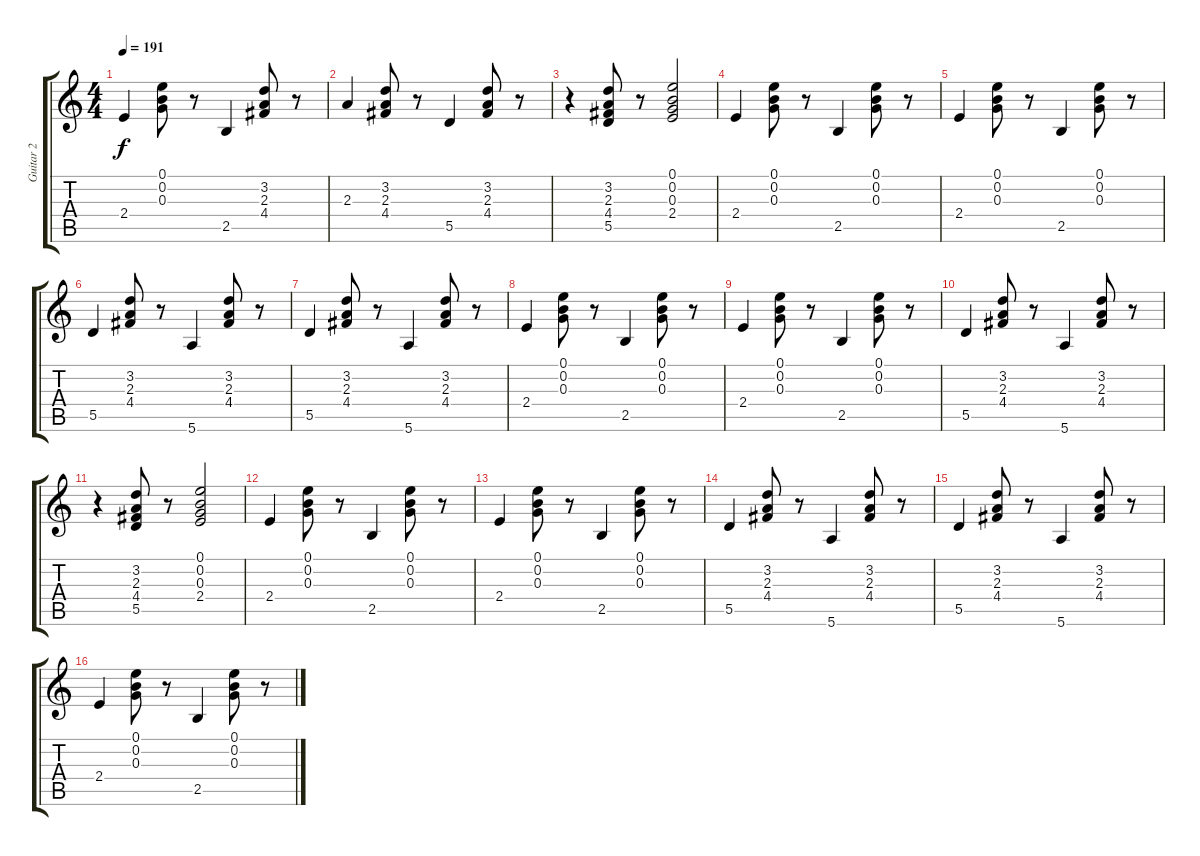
\track ("Guitar 2" "Guitar 2") {instrument acousticguitarsteel}
\staff {score tabs}
\tuning (E4 B3 G3 D3 A2 E2) {hide}
\ts (4 4)
\tempo 191
\clef g2
\ks c
2.4.4{dy f} (0.1 0.2 0.3).8 r.8 2.5.4 (3.2 2.3 4.4).8 r.8 |
2.3.4 (3.2 2.3 4.4).8 r.8 5.5.4 (3.2 2.3 4.4).8 r.8 |
r.4 (3.2 2.3 4.4 5.5).8 r.8 (0.1 0.2 0.3 2.4).2 |
2.4.4 (0.1 0.2 0.3).8 r.8 2.5.4 (0.1 0.2 0.3).8 r.8 |
2.4.4 (0.1 0.2 0.3).8 r.8 2.5.4 (0.1 0.2 0.3).8 r.8 |
5.5.4 (3.2 2.3 4.4).8 r.8 5.6.4 (3.2 2.3 4.4).8 r.8 |
5.5.4 (3.2 2.3 4.4).8 r.8 5.6.4 (3.2 2.3 4.4).8 r.8 |
2.4.4 (0.1 0.2 0.3).8 r.8 2.5.4 (0.1 0.2 0.3).8 r.8 |
2.4.4 (0.1 0.2 0.3).8 r.8 2.5.4 (0.1 0.2 0.3).8 r.8 |
5.5.4 (3.2 2.3 4.4).8 r.8 5.6.4 (3.2 2.3 4.4).8 r.8 |
r.4 (3.2 2.3 4.4 5.5).8 r.8 (0.1 0.2 0.3 2.4).2 |
2.4.4 (0.1 0.2 0.3).8 r.8 2.5.4 (0.1 0.2 0.3).8 r.8 |
2.4.4 (0.1 0.2 0.3).8 r.8 2.5.4 (0.1 0.2 0.3).8 r.8 |
5.5.4 (3.2 2.3 4.4).8 r.8 5.6.4 (3.2 2.3 4.4).8 r.8 |
5.5.4 (3.2 2.3 4.4).8 r.8 5.6.4 (3.2 2.3 4.4).8 r.8 |
2.4.4 (0.1 0.2 0.3).8 r.8 2.5.4 (0.1 0.2 0.3).8 r.8
